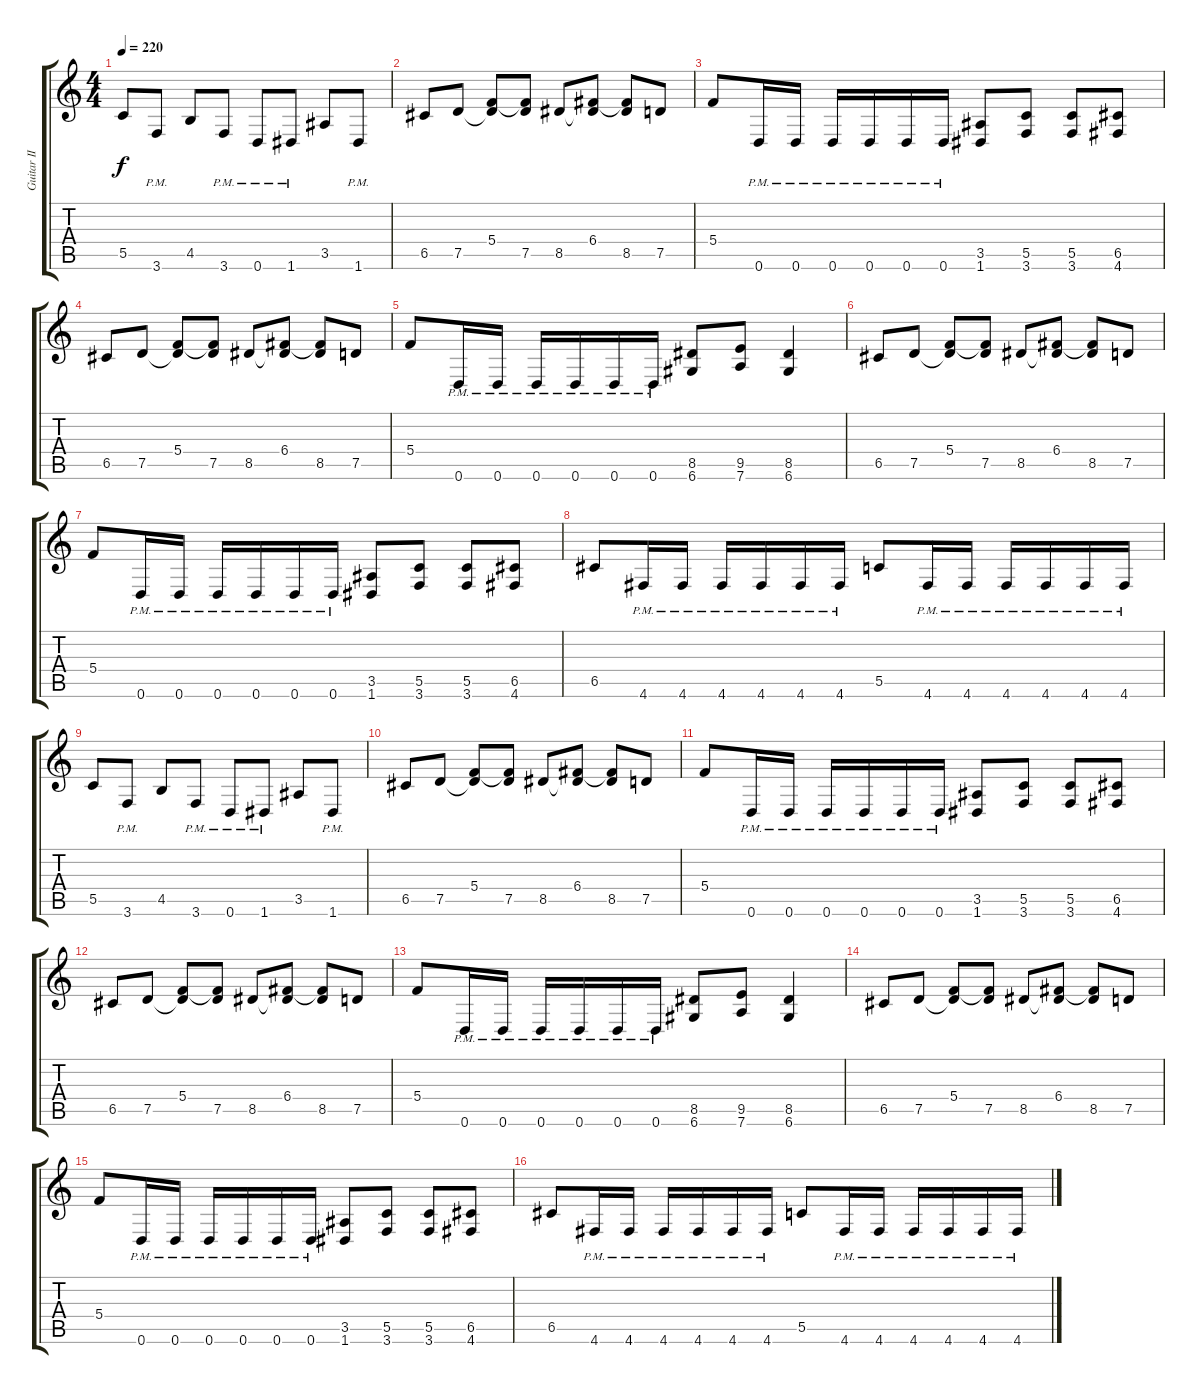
\track ("Guitar II" "Guitar II") {instrument distortionguitar}
\staff {score tabs}
\tuning (D4 A3 F3 C3 G2 D2) {hide}
\ts (4 4)
\tempo 220
\clef g2
\ks c
5.5.8{dy f} 3.6{pm}.8 4.5.8 3.6{pm}.8 0.6{pm}.8 1.6{pm}.8 3.5.8 1.6{pm}.8 |
6.5.8 7.5.8 (5.4 7.5{t}).8 (5.4{t} 7.5).8 8.5.8 (6.4 8.5{t}).8 (6.4{t} 8.5).8 7.5.8 |
5.4.8 0.6{pm}.16 0.6{pm}.16 0.6{pm}.16 0.6{pm}.16 0.6{pm}.16 0.6{pm}.16 (3.5 1.6).8 (5.5 3.6).8 (5.5 3.6).8 (6.5 4.6).8 |
6.5.8 7.5.8 (5.4 7.5{t}).8 (5.4{t} 7.5).8 8.5.8 (6.4 8.5{t}).8 (6.4{t} 8.5).8 7.5.8 |
5.4.8 0.6{pm}.16 0.6{pm}.16 0.6{pm}.16 0.6{pm}.16 0.6{pm}.16 0.6{pm}.16 (8.5 6.6).8 (9.5 7.6).8 (8.5 6.6).4 |
6.5.8 7.5.8 (5.4 7.5{t}).8 (5.4{t} 7.5).8 8.5.8 (6.4 8.5{t}).8 (6.4{t} 8.5).8 7.5.8 |
5.4.8 0.6{pm}.16 0.6{pm}.16 0.6{pm}.16 0.6{pm}.16 0.6{pm}.16 0.6{pm}.16 (3.5 1.6).8 (5.5 3.6).8 (5.5 3.6).8 (6.5 4.6).8 |
6.5.8 4.6{pm}.16 4.6{pm}.16 4.6{pm}.16 4.6{pm}.16 4.6{pm}.16 4.6{pm}.16 5.5.8 4.6{pm}.16 4.6{pm}.16 4.6{pm}.16 4.6{pm}.16 4.6{pm}.16 4.6{pm}.16 |
5.5.8 3.6{pm}.8 4.5.8 3.6{pm}.8 0.6{pm}.8 1.6{pm}.8 3.5.8 1.6{pm}.8 |
6.5.8 7.5.8 (5.4 7.5{t}).8 (5.4{t} 7.5).8 8.5.8 (6.4 8.5{t}).8 (6.4{t} 8.5).8 7.5.8 |
5.4.8 0.6{pm}.16 0.6{pm}.16 0.6{pm}.16 0.6{pm}.16 0.6{pm}.16 0.6{pm}.16 (3.5 1.6).8 (5.5 3.6).8 (5.5 3.6).8 (6.5 4.6).8 |
6.5.8 7.5.8 (5.4 7.5{t}).8 (5.4{t} 7.5).8 8.5.8 (6.4 8.5{t}).8 (6.4{t} 8.5).8 7.5.8 |
5.4.8 0.6{pm}.16 0.6{pm}.16 0.6{pm}.16 0.6{pm}.16 0.6{pm}.16 0.6{pm}.16 (8.5 6.6).8 (9.5 7.6).8 (8.5 6.6).4 |
6.5.8 7.5.8 (5.4 7.5{t}).8 (5.4{t} 7.5).8 8.5.8 (6.4 8.5{t}).8 (6.4{t} 8.5).8 7.5.8 |
5.4.8 0.6{pm}.16 0.6{pm}.16 0.6{pm}.16 0.6{pm}.16 0.6{pm}.16 0.6{pm}.16 (3.5 1.6).8 (5.5 3.6).8 (5.5 3.6).8 (6.5 4.6).8 |
6.5.8 4.6{pm}.16 4.6{pm}.16 4.6{pm}.16 4.6{pm}.16 4.6{pm}.16 4.6{pm}.16 5.5.8 4.6{pm}.16 4.6{pm}.16 4.6{pm}.16 4.6{pm}.16 4.6{pm}.16 4.6{pm}.16
